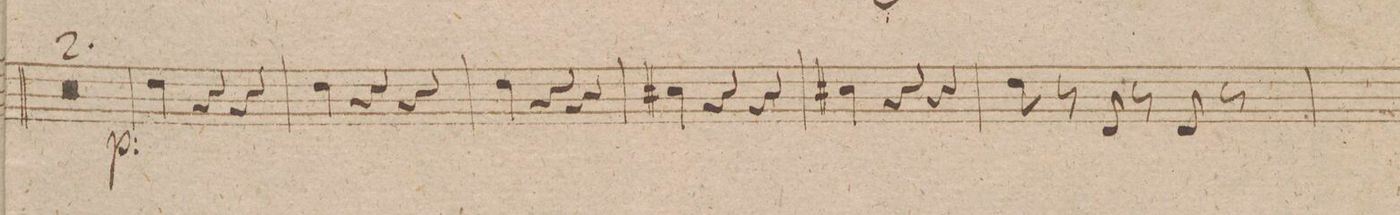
**kern	**dynam
*I"Viola.	*
*clefC3	*
*k[f#c#g#]	*
*M3/4	*
1.r	.
=33	=33
=34	=34
4e\	p
4r	.
4r	.
=35	=35
4e\	.
4r	.
4r	.
=36	=36
4e\	.
4r	.
4r	.
=37	=37
4d#X\	.
4r	.
4r	.
=38	=38
4d#X\	.
4r	.
4r	.
=39	=39
8e\	.
8r	.
8E/	.
8r	.
8E/	.
8r	.
=40	=40
*-	*-
